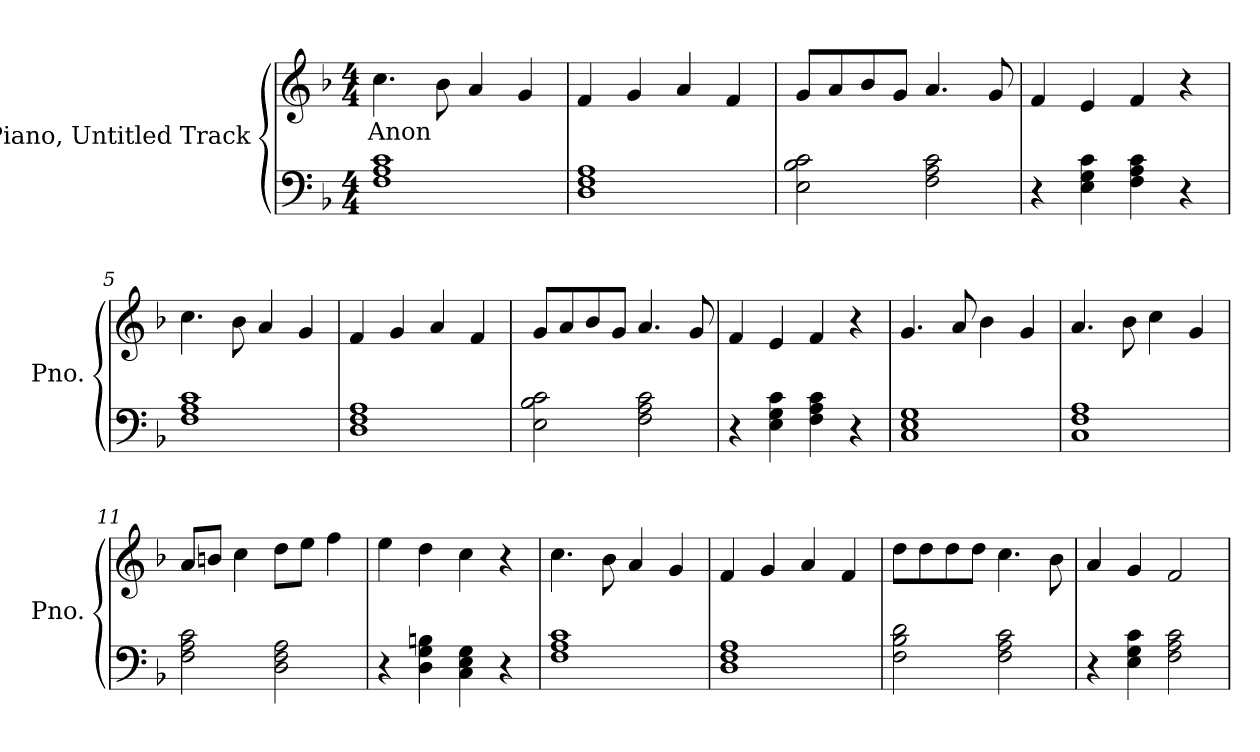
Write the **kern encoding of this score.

**kern	**kern	**text
*part2	*part1	*part1
*staff2	*staff1	*staff1
*I"Piano, Untitled Track	*I"Piano, Untitled Track	*
*I'Pno.	*I'Pno.	*
*clefF4	*clefG2	*
*k[b-]	*k[b-]	*
*M4/4	*M4/4	*
*MM130	*MM130	*
=1	=1	=1
!	!	!LO:LY:b
1F 1A 1c	4.cc\	Anon
.	8b-\	.
.	4a/	.
.	4g/	.
=2	=2	=2
1D 1F 1A	4f/	.
.	4g/	.
.	4a/	.
.	4f/	.
=3	=3	=3
2E\ 2B-\ 2c\	8g/L	.
.	8a/	.
.	8b-/	.
.	8g/J	.
2F\ 2A\ 2c\	4.a/	.
.	8g/	.
=4	=4	=4
4r	4f/	.
4E\ 4G\ 4c\	4e/	.
4F\ 4A\ 4c\	4f/	.
4r	4r	.
=5	=5	=5
1F 1A 1c	4.cc\	.
.	8b-\	.
.	4a/	.
.	4g/	.
!!LO:LB:g=z
=6	=6	=6
1D 1F 1A	4f/	.
.	4g/	.
.	4a/	.
.	4f/	.
=7	=7	=7
2E\ 2B-\ 2c\	8g/L	.
.	8a/	.
.	8b-/	.
.	8g/J	.
2F\ 2A\ 2c\	4.a/	.
.	8g/	.
=8	=8	=8
4r	4f/	.
4E\ 4G\ 4c\	4e/	.
4F\ 4A\ 4c\	4f/	.
4r	4r	.
=9	=9	=9
1C 1E 1G	4.g/	.
.	8a/	.
.	4b-\	.
.	4g/	.
=10	=10	=10
1C 1F 1A	4.a/	.
.	8b-\	.
.	4cc\	.
.	4g/	.
=11	=11	=11
2F\ 2A\ 2c\	8a/L	.
.	8bn/J	.
.	4cc\	.
2D\ 2F\ 2A\	8dd\L	.
.	8ee\J	.
.	4ff\	.
=12	=12	=12
4r	4ee\	.
4D\ 4G\ 4Bn\	4dd\	.
4C\ 4E\ 4G\	4cc\	.
4r	4r	.
!!LO:LB:g=z
=13	=13	=13
1F 1A 1c	4.cc\	.
.	8b-\	.
.	4a/	.
.	4g/	.
=14	=14	=14
1D 1F 1A	4f/	.
.	4g/	.
.	4a/	.
.	4f/	.
=15	=15	=15
2F\ 2B-\ 2d\	8dd\L	.
.	8dd\	.
.	8dd\	.
.	8dd\J	.
2F\ 2A\ 2c\	4.cc\	.
.	8b-\	.
=16	=16	=16
4r	4a/	.
4E\ 4G\ 4c\	4g/	.
2F\ 2A\ 2c\	2f/	.
=	=	=
*-	*-	*-
